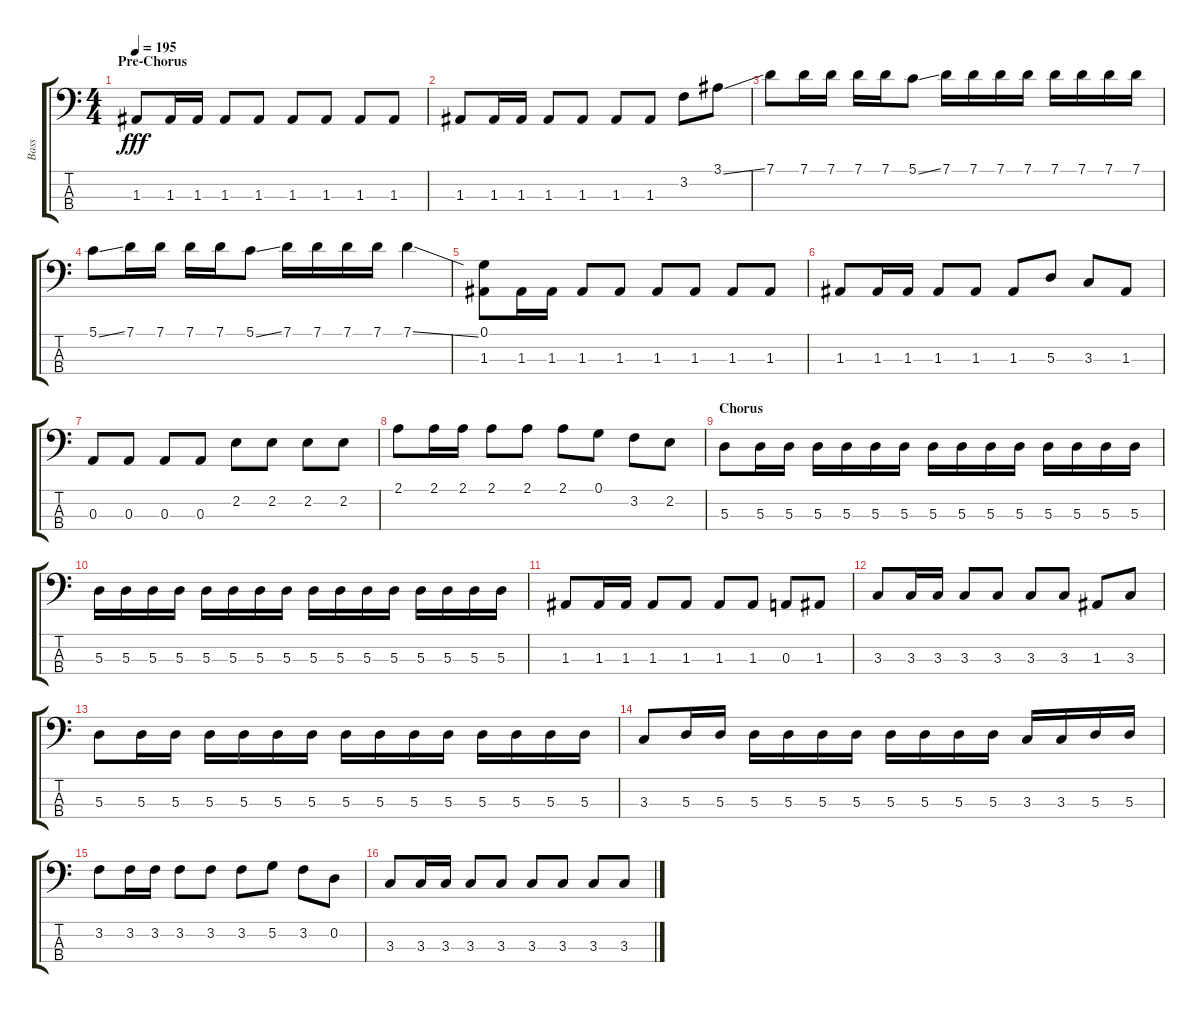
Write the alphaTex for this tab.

\track ("Bass" "Bass") {instrument electricbassfinger}
\staff {score tabs}
\tuning (G2 D2 A1 E1) {hide}
\ts (4 4)
\section ("" "Pre-Chorus")
\tempo 195
\clef f4
\ks c
1.3.8{dy fff} 1.3.16 1.3.16 1.3.8 1.3.8 1.3.8 1.3.8 1.3.8 1.3.8 |
1.3.8 1.3.16 1.3.16 1.3.8 1.3.8 1.3.8 1.3.8 3.2.8 3.1{ss}.8 |
7.1.8 7.1.16 7.1.16 7.1.16 7.1.16 5.1{ss}.8 7.1.16 7.1.16 7.1.16 7.1.16 7.1.16 7.1.16 7.1.16 7.1.16 |
5.1{ss}.8 7.1.16 7.1.16 7.1.16 7.1.16 5.1{ss}.8 7.1.16 7.1.16 7.1.16 7.1.16 7.1{ss}.4 |
(0.1 1.3).8 1.3.16 1.3.16 1.3.8 1.3.8 1.3.8 1.3.8 1.3.8 1.3.8 |
1.3.8 1.3.16 1.3.16 1.3.8 1.3.8 1.3.8 5.3.8 3.3.8 1.3.8 |
0.3.8 0.3.8 0.3.8 0.3.8 2.2.8 2.2.8 2.2.8 2.2.8 |
2.1.8 2.1.16 2.1.16 2.1.8 2.1.8 2.1.8 0.1.8 3.2.8 2.2.8 |
\section ("" "Chorus")
5.3.8 5.3.16 5.3.16 5.3.16 5.3.16 5.3.16 5.3.16 5.3.16 5.3.16 5.3.16 5.3.16 5.3.16 5.3.16 5.3.16 5.3.16 |
5.3.16 5.3.16 5.3.16 5.3.16 5.3.16 5.3.16 5.3.16 5.3.16 5.3.16 5.3.16 5.3.16 5.3.16 5.3.16 5.3.16 5.3.16 5.3.16 |
1.3.8 1.3.16 1.3.16 1.3.8 1.3.8 1.3.8 1.3.8 0.3.8 1.3.8 |
3.3.8 3.3.16 3.3.16 3.3.8 3.3.8 3.3.8 3.3.8 1.3.8 3.3.8 |
5.3.8 5.3.16 5.3.16 5.3.16 5.3.16 5.3.16 5.3.16 5.3.16 5.3.16 5.3.16 5.3.16 5.3.16 5.3.16 5.3.16 5.3.16 |
3.3.8 5.3.16 5.3.16 5.3.16 5.3.16 5.3.16 5.3.16 5.3.16 5.3.16 5.3.16 5.3.16 3.3.16 3.3.16 5.3.16 5.3.16 |
3.2.8 3.2.16 3.2.16 3.2.8 3.2.8 3.2.8 5.2.8 3.2.8 0.2.8 |
3.3.8 3.3.16 3.3.16 3.3.8 3.3.8 3.3.8 3.3.8 3.3.8 3.3.8
